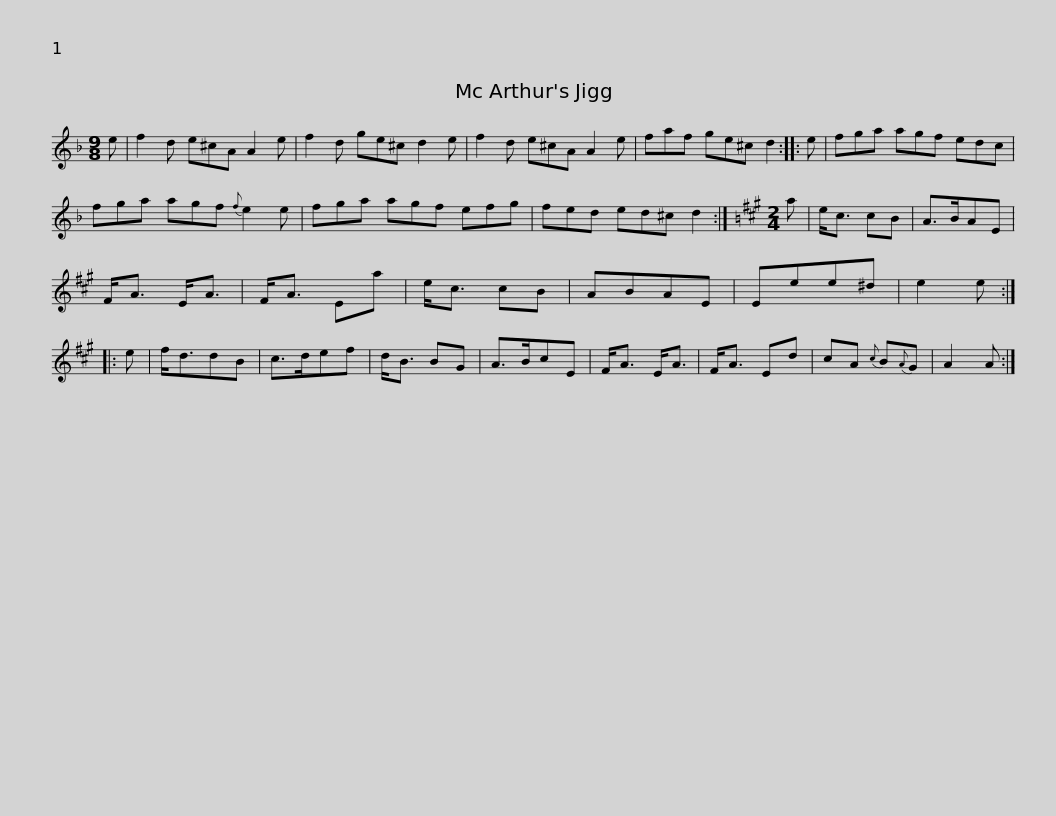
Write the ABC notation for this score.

X:1
L:1/8
M:9/8
I:linebreak $
K:Dmin
V:1 treble
V:1
 e | f2 d e^cA A2 e | f2 d ge^c d2 e | f2 d e^cA A2 e | faf ge^c d2 :: %5
 e |$ fga agf edc | fga agf{f} e2 e | fga agf efg | fed ed^c d2 :| %10
[K:A][M:2/4] a |$ e<c cB | A>BAE | F<A E<A | F<A Ea | %15
 e<c cB | ABAE | Eee^d | e2 e :: e | %20
 f<ddB |$ c>def | d<B BG | A>BcE | F<A E<A | %25
 F<A Ed | cA{c} B{A}G | A2 A :| %28
